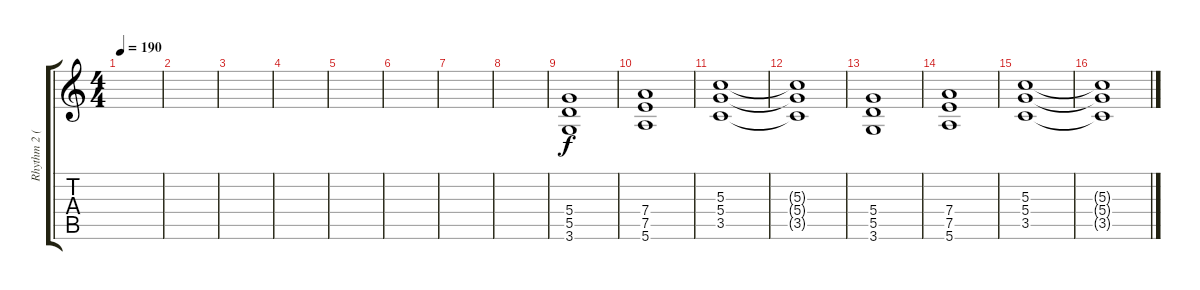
\track ("Rhythm 2 (Tom)" "Rhythm 2 (") {instrument overdrivenguitar}
\staff {score tabs}
\tuning (E4 B3 G3 D3 A2 E2) {hide}
\ts (4 4)
\tempo 190
\clef g2
\ks c
|
|
|
|
|
|
|
|
(5.4 5.5 3.6).1 |
(7.4 7.5 5.6).1{dy f} |
(5.3 5.4 3.5).1 |
(5.3{t} 5.4{t} 3.5{t}).1 |
(5.4 5.5 3.6).1 |
(7.4 7.5 5.6).1 |
(5.3 5.4 3.5).1 |
(5.3{t} 5.4{t} 3.5{t}).1
